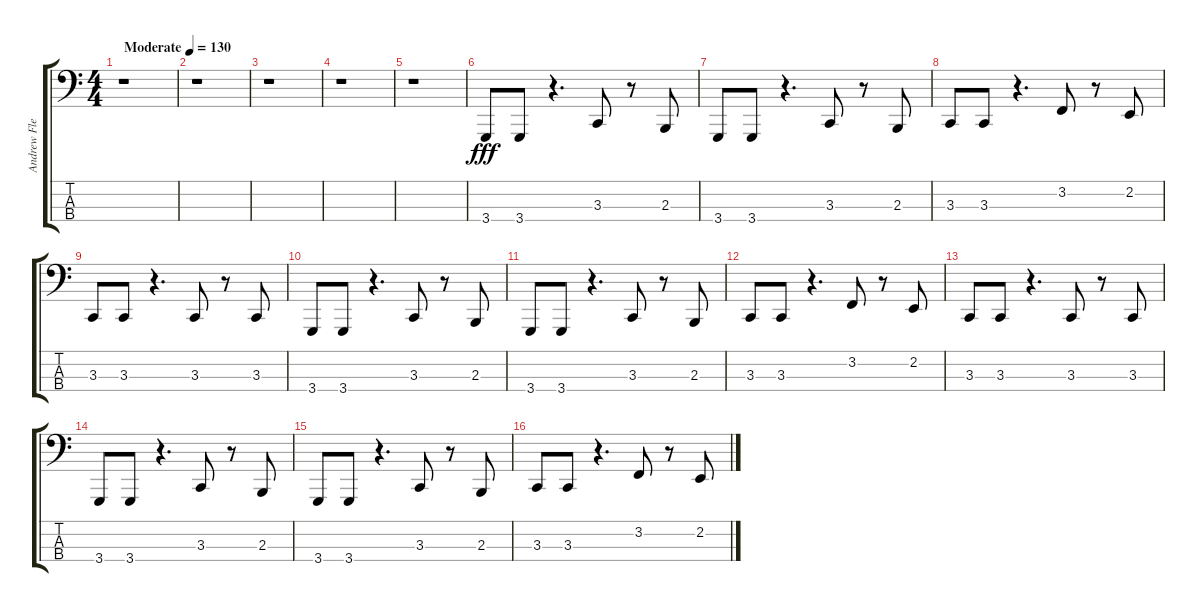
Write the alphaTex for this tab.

\track ("Andrew Fletcher" "Andrew Fle") {instrument synthbrass1}
\staff {score tabs}
\tuning (G2 D2 A1 E1) {hide}
\ts (4 4)
\tempo (130 "Moderate")
\clef f4
\ks c
r.1{dy fff instrument synthbrass1} |
r.1 |
r.1 |
r.1 |
r.1 |
3.4.8{instrument synthbrass2} 3.4.8 r.4{d} 3.3.8 r.8 2.3.8 |
3.4.8 3.4.8 r.4{d} 3.3.8 r.8 2.3.8 |
3.3.8 3.3.8 r.4{d} 3.2.8 r.8 2.2.8 |
3.3.8 3.3.8 r.4{d} 3.3.8 r.8 3.3.8 |
3.4.8 3.4.8 r.4{d} 3.3.8 r.8 2.3.8 |
3.4.8 3.4.8 r.4{d} 3.3.8 r.8 2.3.8 |
3.3.8 3.3.8 r.4{d} 3.2.8 r.8 2.2.8 |
3.3.8 3.3.8 r.4{d} 3.3.8 r.8 3.3.8 |
3.4.8 3.4.8 r.4{d} 3.3.8 r.8 2.3.8 |
3.4.8 3.4.8 r.4{d} 3.3.8 r.8 2.3.8 |
3.3.8 3.3.8 r.4{d} 3.2.8 r.8 2.2.8
